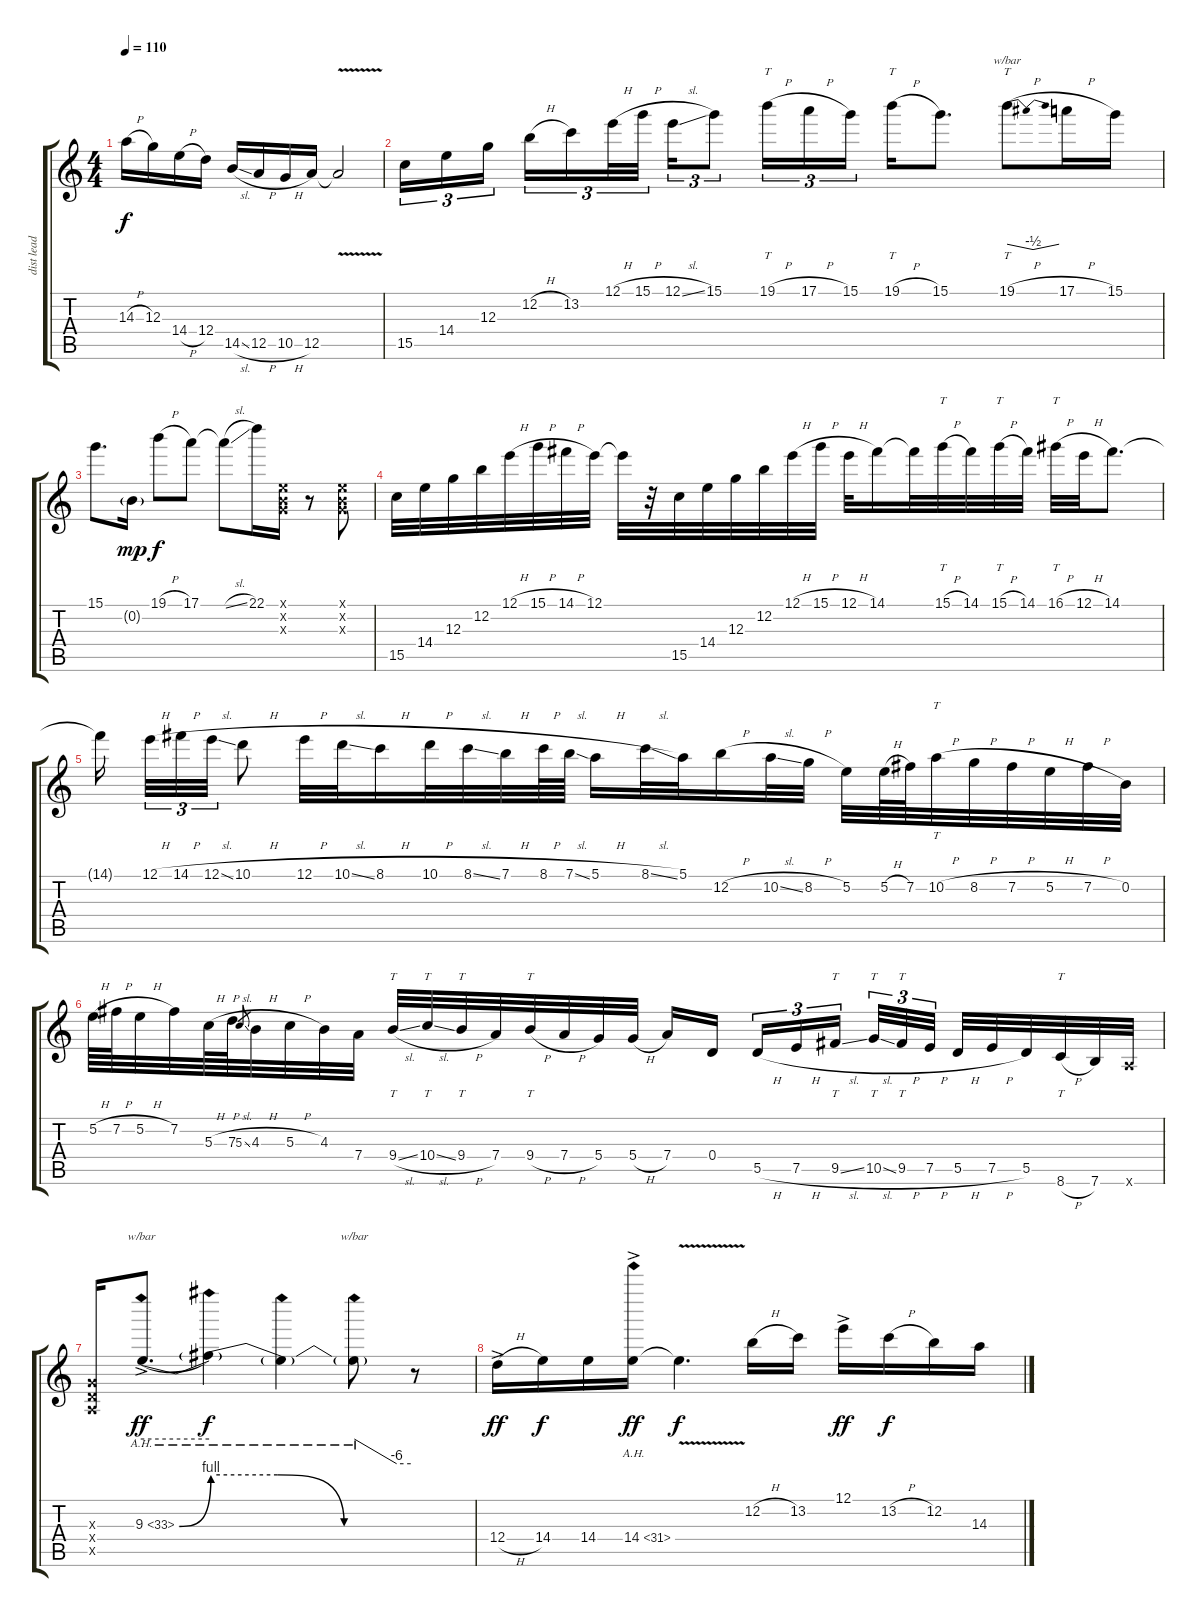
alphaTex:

\track ("dist lead" "dist lead") {instrument distortionguitar}
\staff {score tabs}
\tuning (E4 B3 G3 D3 A2 E2) {hide}
\ts (4 4)
\tempo 110
\clef g2
\ks c
14.3{h t}.16{dy f} 12.3.16 14.4{h}.16 12.4.16 14.5{sl}.16 12.5{h}.16 10.5{h}.16 12.5.16 12.5{v t}.2 |
15.5.16{tu (3 2)} 14.4.16{tu (3 2)} 12.3.16{tu (3 2) beam splitsecondary} 12.2{h}.16{tu (3 2)} 13.2.16{tu (3 2)} 12.1{h}.32{tu (3 2)} 15.1{h}.32{tu (3 2)} 12.1{sl}.16{tu (3 2)} 15.1.8{tu (3 2)} 19.1{h}.16{tt tu (3 2)} 17.1{h}.16{tu (3 2)} 15.1.16{tu (3 2)} 19.1{h}.16{tt} 15.1.8{d} 19.1{h}.8{tt tbe (dip default 0 0 30 -2 60 0)} 17.1{h}.16 15.1.16 |
15.1.8{d} 0.2{g}.16{dy mp} 19.1{h}.8{dy f} 17.1.8 17.1{sl t}.8 22.1.16 (0.1{x} 0.2{x} 0.3{x}).16 r.8 (0.1{x} 0.2{x} 0.3{x}).8 |
15.5.32 14.4.32 12.3.32 12.2.32 12.1{h}.32 15.1{h}.32 14.1{h}.32 12.1.32 12.1{t}.32 r.32 15.5.32 14.4.32 12.3.32 12.2.32 12.1{h}.32 15.1{h}.32 12.1{h}.32 14.1.16 14.1{t}.32 15.1{h}.32{tt} 14.1.32 15.1{h}.32{tt} 14.1.32 16.1{h}.32{tt} 12.1{h}.32 14.1.8{d} |
14.1{t}.16{beam splitsecondary} 12.1{h}.32{tu (3 2)} 14.1{h}.32{tu (3 2)} 12.1{sl}.32{tu (3 2)} 10.1{h}.8 12.1{h}.32 10.1{sl}.32 8.1{h}.16 10.1{h}.32 8.1{sl}.32 7.1{h}.32 8.1{h}.64 7.1{sl}.64 5.1{h}.16 8.1{sl}.32 5.1.32 12.2{h}.16 10.2{sl}.32 8.2{h}.32 5.2.32 5.2{h}.64 7.2.64 10.2{h}.32{tt} 8.2{h}.32 7.2{h}.32 5.2{h}.32 7.2{h}.32 0.2.32 |
5.2{h}.64 7.2{h}.64 5.2{h}.32 7.2.32 5.3{h}.64 7.3{h}.64 5.3{sl}.8{gr} 4.3{h}.32 5.3{h}.32 4.3.32 7.4.32 9.4{sl}.32{tt} 10.4{sl}.32{tt} 9.4{h}.32{tt} 7.4.32 9.4{h}.32{tt} 7.4{h}.32 5.4.32 5.4{h}.32 7.4.16 0.4.16{beam splitsecondary} 5.5{h}.16{tu (3 2)} 7.5{h}.16{tu (3 2)} 9.5{sl}.16{tt tu (3 2)} 10.5{sl}.32{tt tu (3 2)} 9.5{h}.32{tt tu (3 2)} 7.5{h}.32{tu (3 2) beam splitsecondary} 5.5{h}.32 7.5{h}.32 5.5.32 8.6{h}.32{tt} 7.6.32 5.6{x}.32 |
(0.3{x} 0.4{x} 0.5{x}).16 9.3{be (bend 0 0 60 4) ah 24 ac}.8{d tbe (hold default 0 0 60 0) dy ff} 9.3{be (custom 0 4 20 4 40 0 60 0) ah 24 t}.4{dy f} 9.3{ah 24 t}.4 9.3{ah 24 t}.8{tbe (custom default 0 0 45 -24 60 -24)} r.8 |
12.4{h ac}.16{dy ff} 14.4.16{dy f} 14.4.16 14.4{ah 17 ac}.16{dy ff} 14.4{v t}.4{d dy f} 12.2{h}.16 13.2.16 12.1{ac}.16{dy ff} 13.2{h}.16{dy f} 12.2.16 14.3.16
